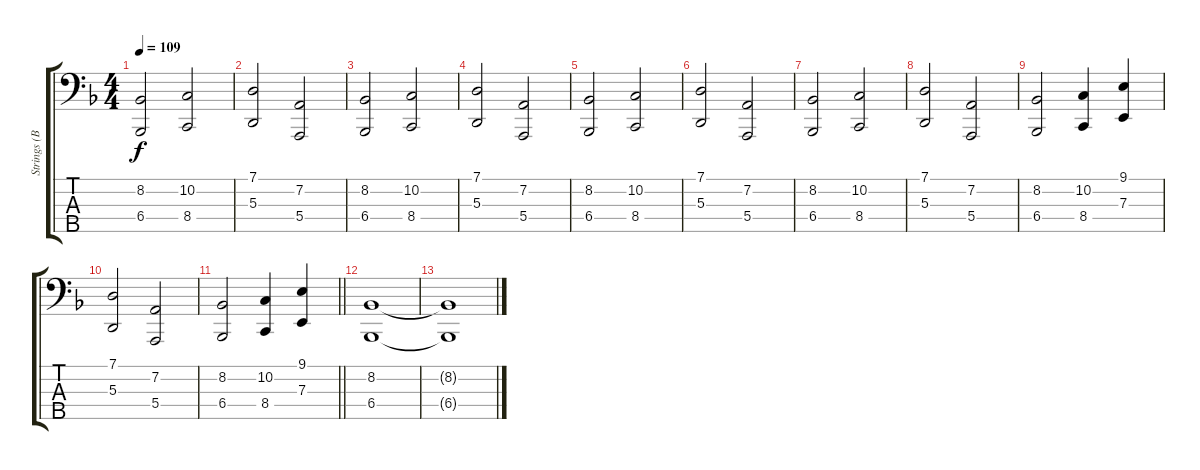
\track ("Strings (Bajas)" "Strings (B") {instrument stringensemble1}
\staff {score tabs}
\tuning (G2 D2 A1 E1 B0) {hide}
\ts (4 4)
\tempo 109
\clef f4
\ks dminor
(8.2 6.4).2{dy f} (10.2 8.4).2 |
(7.1 5.3).2 (7.2 5.4).2 |
(8.2 6.4).2 (10.2 8.4).2 |
(7.1 5.3).2 (7.2 5.4).2 |
(8.2 6.4).2 (10.2 8.4).2 |
(7.1 5.3).2 (7.2 5.4).2 |
(8.2 6.4).2 (10.2 8.4).2 |
(7.1 5.3).2 (7.2 5.4).2 |
(8.2 6.4).2 (10.2 8.4).4 (9.1 7.3).4 |
(7.1 5.3).2 (7.2 5.4).2 |
\barLineRight lightlight
(8.2 6.4).2 (10.2 8.4).4 (9.1 7.3).4 |
(8.2 6.4).1 |
(8.2{t} 6.4{t}).1
